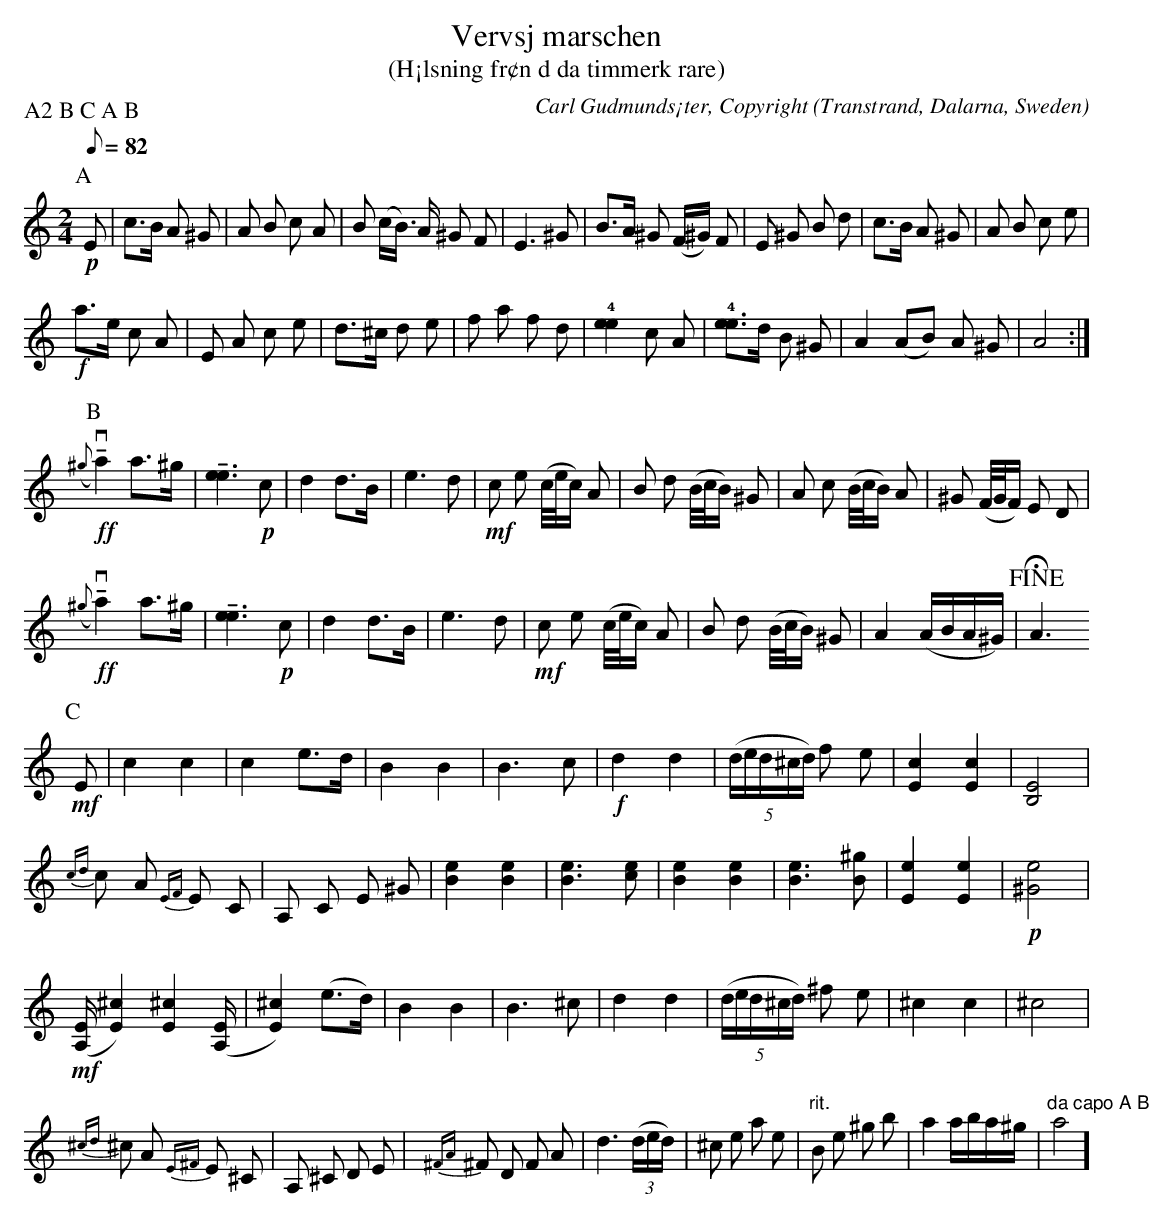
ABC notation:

X:1
T: Vervsj marschen
T: (H¡lsning fr¢n d da timmerk rare)
O: Transtrand, Dalarna, Sweden
C: Carl Gudmunds¡ter, Copyright
P: A2 B C A B
M:2/4
L:1/8
K:C
Q:82 Andante
P:A
+p+ E|c>B A ^G|A B c A|  B (c/2B/2) > A ^G F | E3 ^G| B>A ^G (F/2^G/2) F | E ^G B d |c>B A ^G|A B c e|
+f+ a>e c A| E A c e| d>^c d e|f a f d| !4![e2e2] c A | !4![ee]>d B ^G|A2  (AB) A ^G |A4:|
P:B
+ff+ (v{^g}!tenuto!a2) a>^g| !tenuto![e3e3] +p+ c | d2 d>B | e3 d | +mf+ c e (c/4e/4c/2) A | B d (B/4c/4B/2) ^G | A c (B/4c/4B/2) A | ^G (F/4G/4F/2) E D |
+ff+ (v{^g}!tenuto!a2) a>^g| !tenuto![e3e3] +p+ c | d2 d>B | e3 d | +mf+ !rit.! c e (c/4e/4c/2) A | B d (B/4c/4B/2) ^G | !rit.! A2 (A/2B/2A/2^G/2) | !fine! !fermata!A3
P:C
+mf+ E | c2 c2 | c2 e>d | B2 B2 | B3 c | +f+ d2 d2 | (5(d/2e/2d/2^c/2d/2) f e | [c2E2] [c2E2] | [B,4E4] |
{cd} c A {EF} E C | A, C E ^G | [e2B2] [e2B2] | [e3B3] [ec] | [e2B2] [e2B2] | [e3B3] [^gB] | !rit.! [e2E2] [e2E2] | +p+ [e4^G4] |
+mf+ ([E/2A,/2]  [E2^c2]) [E2^c2] ([E/2A,/2] | [E2^c2]) (e>d) | B2 B2 | B3 ^c | d2 d2 | (5(d/2e/2d/2^c/2d/2) ^f e | ^c2 c2 | ^c4 |
{^cd} ^c A {E^F} E ^C | A, ^C D E | {^FA} ^F D F A | d3 (3(d/2e/2d/2) | ^c e a e | "rit." B e ^g b | a2 a/2b/2a/2^g/2 | "da capo A B" a4]
